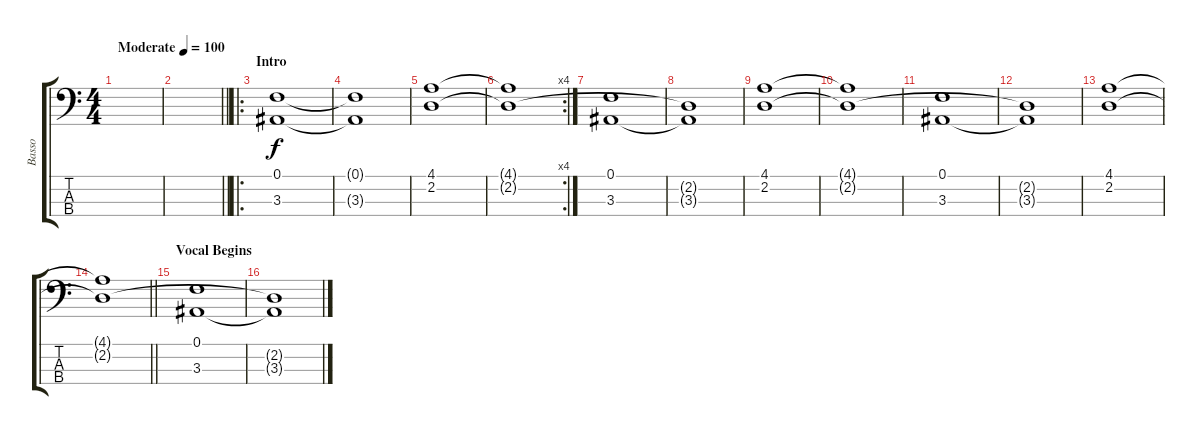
\track ("Basso" "Basso") {instrument fretlessbass}
\staff {score tabs}
\tuning (F2 C2 G1 D1) {hide}
\ts (4 4)
\tempo (100 "Moderate")
\clef f4
\ks c
|
\barLineRight lightlight
|
\ro
\section ("" "Intro")
(0.1 3.3).1 |
(0.1{t} 3.3{t}).1 |
(4.1 2.2).1 |
\rc 4
(4.1{t} 2.2{t}).1 |
(0.1 3.3).1 |
(2.2{t} 3.3{t}).1 |
(4.1 2.2).1 |
(4.1{t} 2.2{t}).1 |
(0.1 3.3).1 |
(2.2{t} 3.3{t}).1 |
(4.1 2.2).1 |
\barLineRight lightlight
(4.1{t} 2.2{t}).1 |
\section ("" "Vocal Begins")
(0.1 3.3).1 |
(2.2{t} 3.3{t}).1
